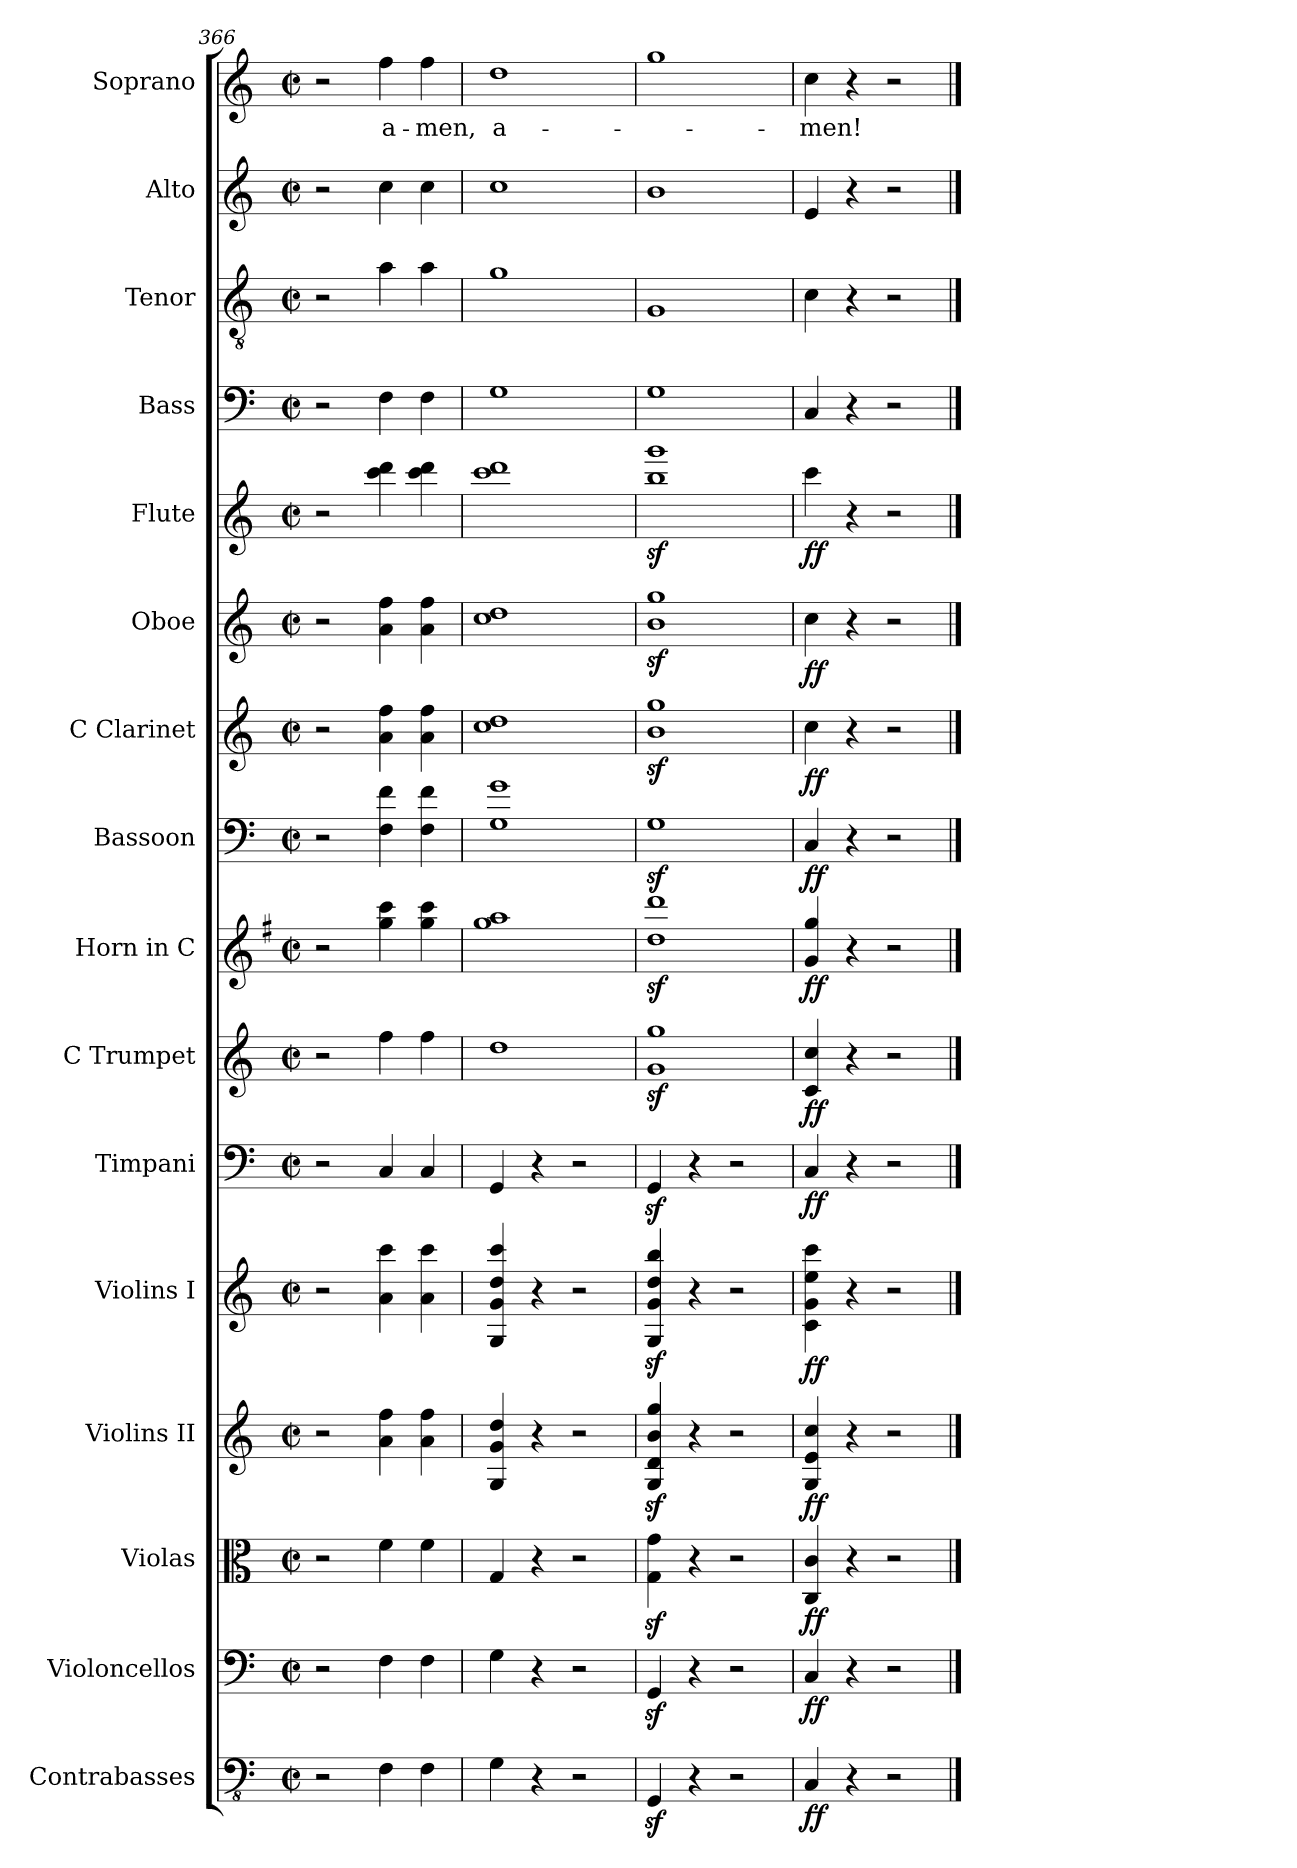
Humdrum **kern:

**kern	**dynam	**kern	**dynam	**kern	**dynam	**kern	**dynam	**kern	**dynam	**kern	**dynam	**kern	**dynam	**kern	**dynam	**kern	**dynam	**kern	**dynam	**kern	**dynam	**kern	**dynam	**kern	**kern	**kern	**kern	**text
*part16	*part16	*part15	*part15	*part14	*part14	*part13	*part13	*part12	*part12	*part11	*part11	*part10	*part10	*part9	*part9	*part8	*part8	*part7	*part7	*part6	*part6	*part5	*part5	*part4	*part3	*part2	*part1	*part1
*staff16	*staff16	*staff15	*staff15	*staff14	*staff14	*staff13	*staff13	*staff12	*staff12	*staff11	*staff11	*staff10	*staff10	*staff9	*staff9	*staff8	*staff8	*staff7	*staff7	*staff6	*staff6	*staff5	*staff5	*staff4	*staff3	*staff2	*staff1	*staff1
*I"Contrabasses	*	*I"Violoncellos	*	*I"Violas	*	*I"Violins II	*	*I"Violins I	*	*I"Timpani	*	*I"C Trumpet	*	*I"Horn in C	*	*I"Bassoon	*	*I"C Clarinet	*	*I"Oboe	*	*I"Flute	*	*I"Bass	*I"Tenor	*I"Alto	*I"Soprano	*
*I'Cbs.	*	*I'Vcs.	*	*I'Vlas.	*	*I'Vlns. II	*	*I'Vlns. I	*	*I'Timp.	*	*I'C Tpt.	*	*I'Hn. in C	*	*I'Bsn.	*	*I'C Cl.	*	*I'Ob.	*	*I'Fl.	*	*I'B.	*I'T.	*I'A.	*I'S.	*
*clefFv4	*	*clefF4	*	*clefC3	*	*clefG2	*	*clefG2	*	*clefF4	*	*clefG2	*	*clefG2	*	*clefF4	*	*clefG2	*	*clefG2	*	*clefG2	*	*clefF4	*clefGv2	*clefG2	*clefG2	*
*	*	*	*	*	*	*	*	*	*	*	*	*	*	*ITrd4c7	*	*	*	*ITrd1c2	*	*	*	*	*	*	*	*	*	*
*k[]	*	*k[]	*	*k[]	*	*k[]	*	*k[]	*	*k[]	*	*k[]	*	*k[]	*	*k[]	*	*k[b-e-]	*	*k[]	*	*k[]	*	*k[]	*k[]	*k[]	*k[]	*
*M2/2	*	*M2/2	*	*M2/2	*	*M2/2	*	*M2/2	*	*M2/2	*	*M2/2	*	*M2/2	*	*M2/2	*	*M2/2	*	*M2/2	*	*M2/2	*	*M2/2	*M2/2	*M2/2	*M2/2	*
*met(c|)	*	*met(c|)	*	*met(c|)	*	*met(c|)	*	*met(c|)	*	*met(c|)	*	*met(c|)	*	*met(c|)	*	*met(c|)	*	*met(c|)	*	*met(c|)	*	*met(c|)	*	*met(c|)	*met(c|)	*met(c|)	*met(c|)	*
=366	=366	=366	=366	=366	=366	=366	=366	=366	=366	=366	=366	=366	=366	=366	=366	=366	=366	=366	=366	=366	=366	=366	=366	=366	=366	=366	=366	=366
2r	.	2r	.	2r	.	2r	.	2r	.	2r	.	2r	.	2r	.	2r	.	2r	.	2r	.	2r	.	2r	2r	2r	2r	.
!	!	!	!	!	!	!	!	!	!	!	!	!	!	!	!	!	!	!	!	!	!	!	!	!	!	!	!	!LO:LY:b
4FF\	.	4F\	.	4f\	.	4a\ 4ff\	.	4a\ 4ccc\	.	4C/	.	4ff\	.	4cc\ 4ff\	.	4F\ 4f\	.	4g\ 4ee-\	.	4a\ 4ff\	.	4ccc\ 4ddd\	.	4F\	4a\	4cc\	4ff\	a-
!	!	!	!	!	!	!	!	!	!	!	!	!	!	!	!	!	!	!	!	!	!	!	!	!	!	!	!	!LO:LY:b
4FF\	.	4F\	.	4f\	.	4a\ 4ff\	.	4a\ 4ccc\	.	4C/	.	4ff\	.	4cc\ 4ff\	.	4F\ 4f\	.	4g\ 4ee-\	.	4a\ 4ff\	.	4ccc\ 4ddd\	.	4F\	4a\	4cc\	4ff\	-men,
=367	=367	=367	=367	=367	=367	=367	=367	=367	=367	=367	=367	=367	=367	=367	=367	=367	=367	=367	=367	=367	=367	=367	=367	=367	=367	=367	=367	=367
!	!	!	!	!	!	!	!	!	!	!	!	!	!	!	!	!	!	!	!	!	!	!	!	!	!	!	!	!LO:LY:b
4GG\	.	4G\	.	4G/	.	4G/ 4g/ 4dd/	.	4G/ 4g/ 4dd/ 4ccc/	.	4GG/	.	1dd	.	1cc 1dd	.	1G 1g	.	1b- 1cc	.	1cc 1dd	.	1ccc 1ddd	.	1G	1g	1cc	1dd	a-
4r	.	4r	.	4r	.	4r	.	4r	.	4r	.	.	.	.	.	.	.	.	.	.	.	.	.	.	.	.	.	.
2r	.	2r	.	2r	.	2r	.	2r	.	2r	.	.	.	.	.	.	.	.	.	.	.	.	.	.	.	.	.	.
=368	=368	=368	=368	=368	=368	=368	=368	=368	=368	=368	=368	=368	=368	=368	=368	=368	=368	=368	=368	=368	=368	=368	=368	=368	=368	=368	=368	=368
4GGGz</	.	4GGz</	.	4G\z< 4g\z<	.	4G/z< 4d/z< 4b/z< 4gg/z<	.	4G/z< 4g/z< 4dd/z< 4bb/z<	.	4GGz</	.	1gz< 1ggz<	.	1gz< 1ggz<	.	1Gz<	.	1az< 1ffz<	.	1bz< 1ggz<	.	1bbz< 1gggz<	.	1G	1G	1b	1gg	.
4r	.	4r	.	4r	.	4r	.	4r	.	4r	.	.	.	.	.	.	.	.	.	.	.	.	.	.	.	.	.	.
2r	.	2r	.	2r	.	2r	.	2r	.	2r	.	.	.	.	.	.	.	.	.	.	.	.	.	.	.	.	.	.
=369	=369	=369	=369	=369	=369	=369	=369	=369	=369	=369	=369	=369	=369	=369	=369	=369	=369	=369	=369	=369	=369	=369	=369	=369	=369	=369	=369	=369
!	!LO:DY:b	!	!LO:DY:b	!	!LO:DY:b	!	!LO:DY:b	!	!LO:DY:b	!	!LO:DY:b	!	!LO:DY:b	!	!LO:DY:b	!	!LO:DY:b	!	!LO:DY:b	!	!LO:DY:b	!	!LO:DY:b	!	!	!	!	!LO:LY:b
4CC/	ff	4C/	ff	4C/ 4c/	ff	4G/ 4e/ 4cc/	ff	4c\ 4g\ 4ee\ 4ccc\	ff	4C/	ff	4c/ 4cc/	ff	4c/ 4cc/	ff	4C/	ff	4b-\	ff	4cc\	ff	4ccc\	ff	4C/	4c\	4e/	4cc\	-men!
4r	.	4r	.	4r	.	4r	.	4r	.	4r	.	4r	.	4r	.	4r	.	4r	.	4r	.	4r	.	4r	4r	4r	4r	.
2r	.	2r	.	2r	.	2r	.	2r	.	2r	.	2r	.	2r	.	2r	.	2r	.	2r	.	2r	.	2r	2r	2r	2r	.
==	==	==	==	==	==	==	==	==	==	==	==	==	==	==	==	==	==	==	==	==	==	==	==	==	==	==	==	==
*-	*-	*-	*-	*-	*-	*-	*-	*-	*-	*-	*-	*-	*-	*-	*-	*-	*-	*-	*-	*-	*-	*-	*-	*-	*-	*-	*-	*-
